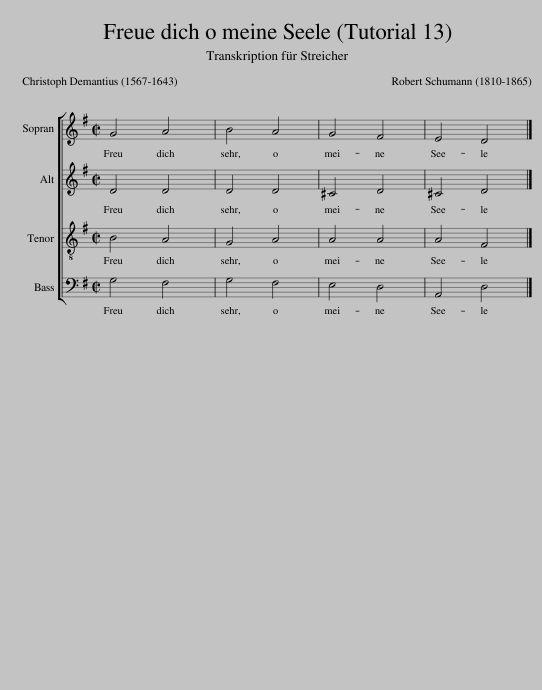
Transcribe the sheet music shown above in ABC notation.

X:1
%%score [ 1 2 3 4 ]
L:1/8
M:2/2
I:linebreak $
K:G
V:1 treble
V:2 treble
V:3 treble-8
V:4 bass
V:1
 G4 A4 | B4 A4 | G4 F4 | E4 D4 |] %4
V:2
 D4 D4 | D4 D4 | ^C4 D4 | ^C4 D4 |] %4
V:3
 B4 A4 | G4 A4 | A4 A4 | A4 F4 |] %4
V:4
 G,4 F,4 | G,4 F,4 | E,4 D,4 | A,,4 D,4 |] %4
